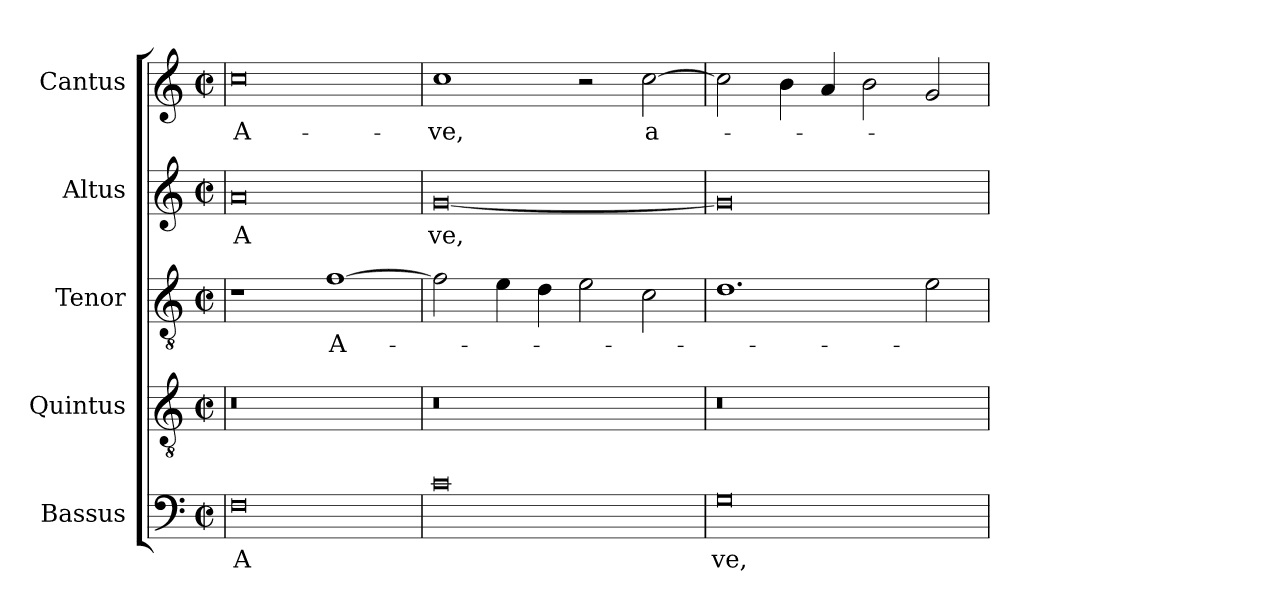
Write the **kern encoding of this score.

**kern	**text	**kern	**kern	**text	**kern	**text	**kern	**text
*part5	*part5	*part4	*part3	*part3	*part2	*part2	*part1	*part1
*staff5	*staff5	*staff4	*staff3	*staff3	*staff2	*staff2	*staff1	*staff1
*I"Bassus	*	*I"Quintus	*I"Tenor	*	*I"Altus	*	*I"Cantus	*
!!LO:PB:g=z
*stria5	*	*stria5	*stria5	*	*stria5	*	*stria5	*
*clefF4	*	*clefGv2	*clefGv2	*	*clefG2	*	*clefG2	*
*M2/2	*	*M2/2	*M2/2	*	*M2/2	*	*M2/2	*
*met(c|)	*	*met(c|)	*met(c|)	*	*met(c|)	*	*met(c|)	*
=1	=1!	=1	=1	=1!	=1	=1!	=1!	=1!
!	!LO:LY:b:cj	!	!	!	!	!LO:LY:b:cj	!	!LO:LY:b:cj
0F	A	0r	1r	.	0a	A	0cc	A-
!	!	!	!	!LO:LY:b:cj	!	!	!	!
.	.	.	[>1f	A-	.	.	.	.
=2	=2	=2	=2	=2	=2	=2	=2	=2
!	!	!	!	!	!	!LO:LY:b:cj	!	!LO:LY:b:cj
0c	.	0r	2f\]	.	[<0g	ve,	1cc	-ve,
.	.	.	4e\	.	.	.	.	.
.	.	.	4d\	.	.	.	.	.
.	.	.	2e\	.	.	.	2r	.
!	!	!	!	!	!	!	!	!LO:LY:b:cj
.	.	.	2c\	.	.	.	[>2cc\	a-
=3	=3	=3	=3	=3	=3	=3	=3	=3
!	!LO:LY:b:cj	!	!	!	!	!	!	!
0G	ve,	0r	1.d	.	0g]	.	2cc\]	.
.	.	.	.	.	.	.	4b\	.
.	.	.	.	.	.	.	4a/	.
.	.	.	.	.	.	.	2b\	.
.	.	.	2e\	.	.	.	2g/	.
=	=	=	=	=	=	=	=	=
*-	*-	*-	*-	*-	*-	*-	*-	*-
